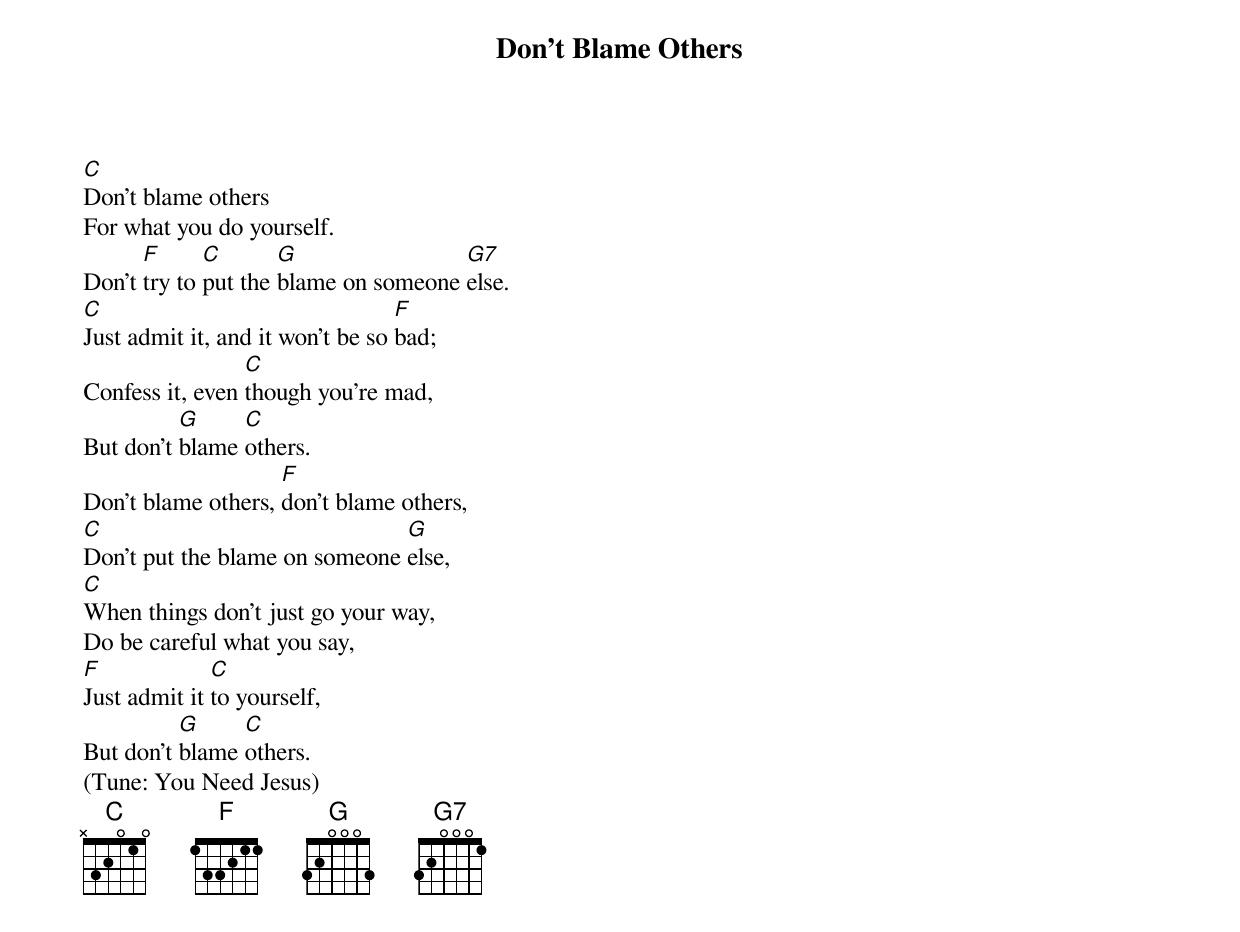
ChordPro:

{title: Don't Blame Others}


[C]Don't blame others
For what you do yourself.
Don't [F]try to [C]put the [G]blame on someone [G7]else.
[C]Just admit it, and it won't be so [F]bad;
Confess it, even [C]though you're mad,
But don't [G]blame [C]others.
Don't blame others, [F]don't blame others,
[C]Don't put the blame on someone [G]else,
[C]When things don't just go your way,
Do be careful what you say,
[F]Just admit it [C]to yourself,
But don't [G]blame [C]others.
(Tune: You Need Jesus)
